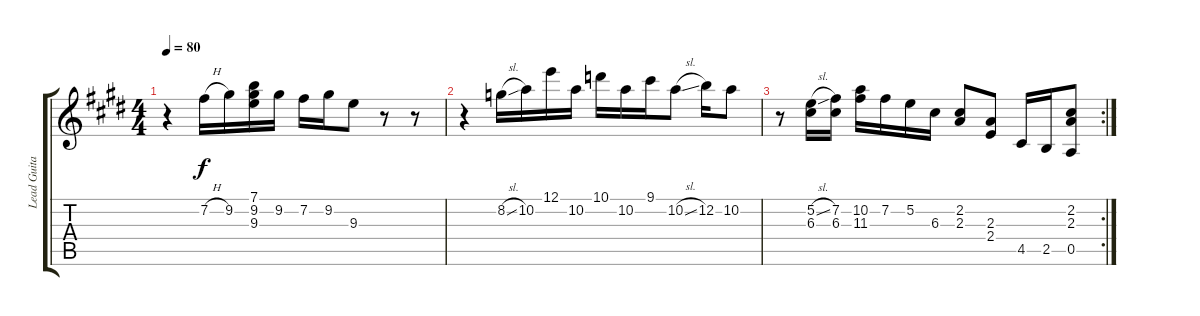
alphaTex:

\track ("Lead Guitar" "Lead Guita") {instrument acousticguitarsteel}
\staff {score tabs}
\tuning (E4 B3 G3 D3 A2 E2) {hide}
\ts (4 4)
\tempo 80
\clef g2
\ks e
r.4{dy f} 7.2{h}.16 9.2.16 (7.1 9.2 9.3).16 9.2.16 7.2.16 9.2.16 9.3.8 r.8 r.8 |
r.4 8.2{sl}.16 10.2.16 12.1.16 10.2.16 10.1.16 10.2.16 9.1.16 10.2{sl}.8 12.2.16 10.2.8 |
\rc 2
r.8 (5.2{sl} 6.3).16 (7.2 6.3).16 (10.2 11.3).16 7.2.16 5.2.16 6.3.16 (2.2 2.3).8 (2.3 2.4).8 4.5.16 2.5.16 (2.2 2.3 0.5).8
